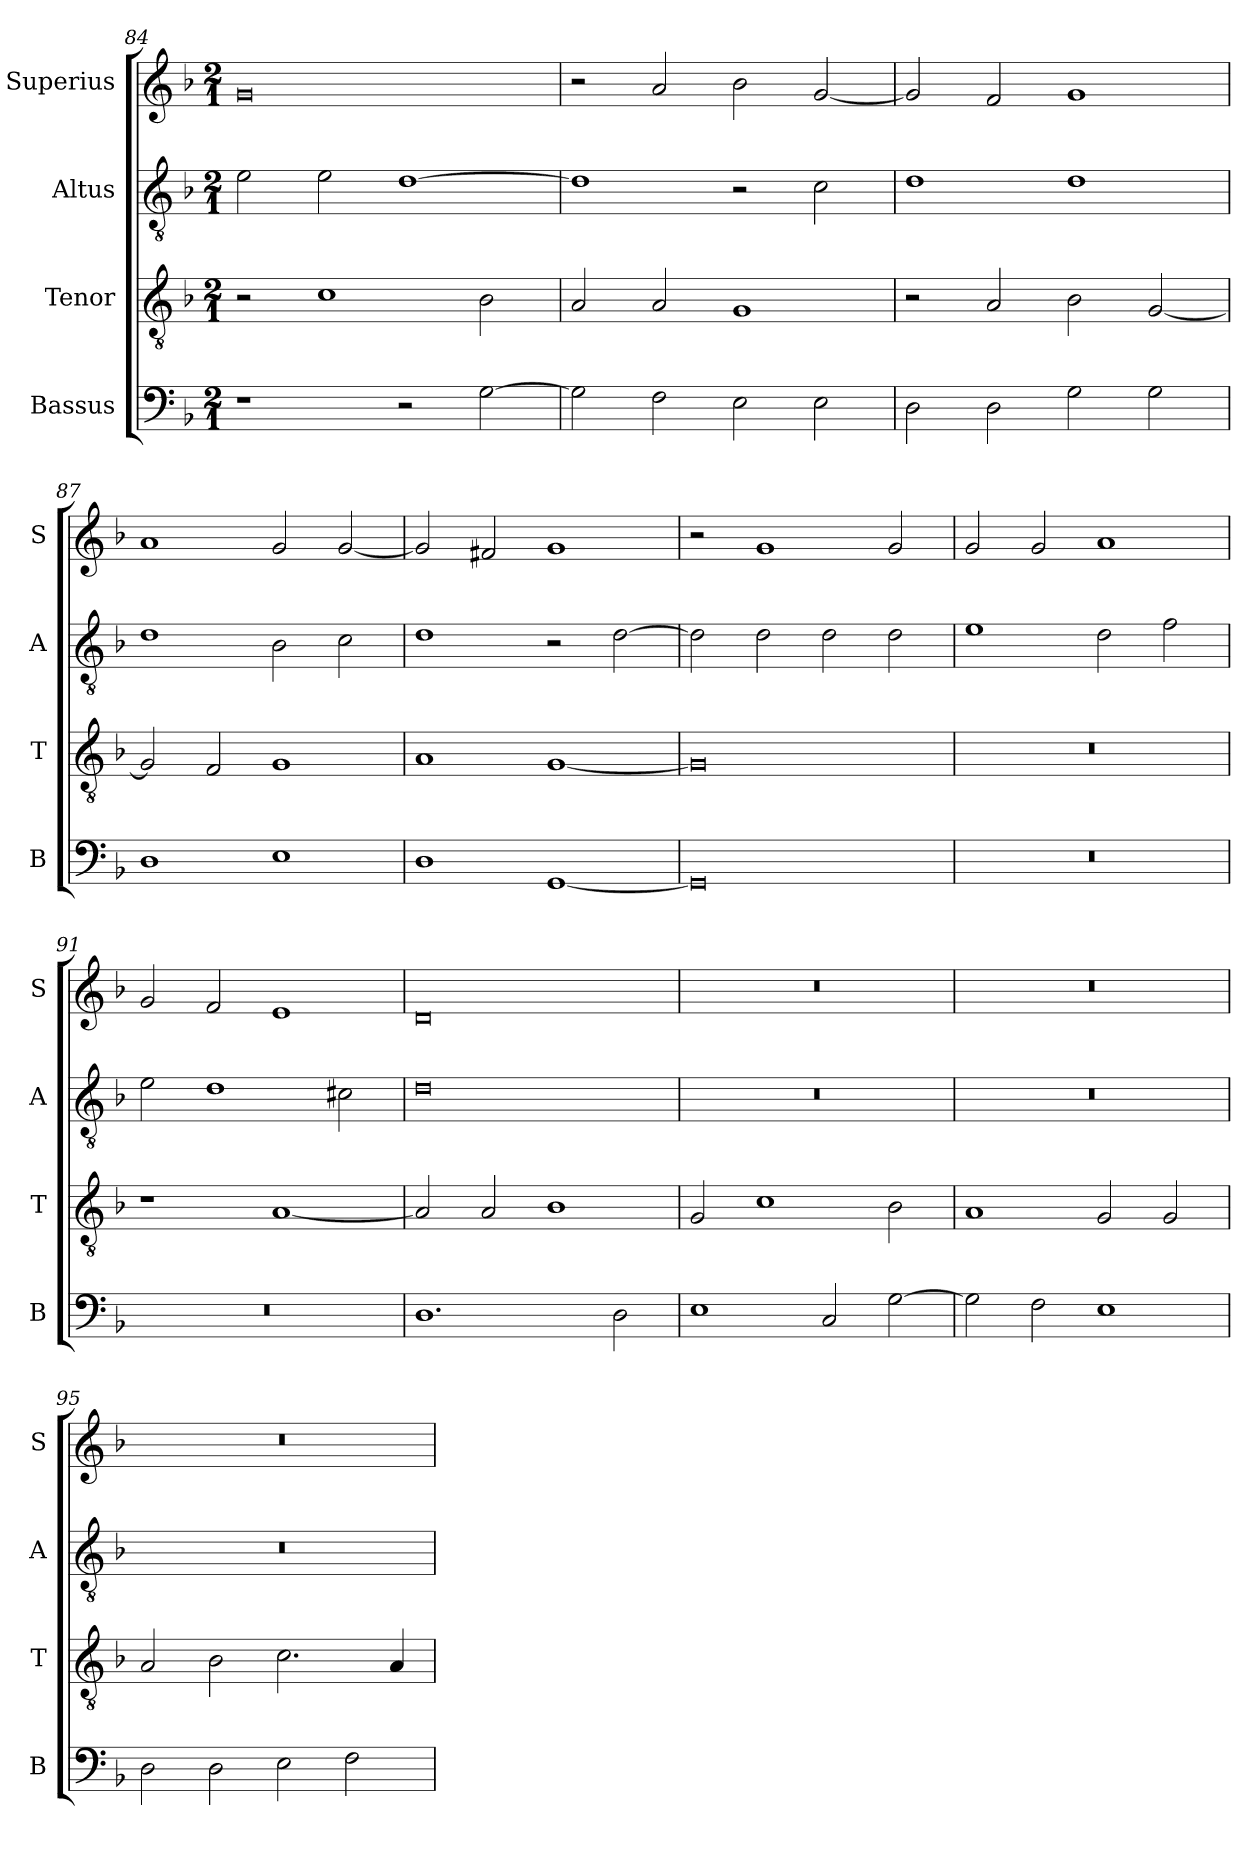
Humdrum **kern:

**kern	**kern	**kern	**kern
*part4	*part3	*part2	*part1
*staff4	*staff3	*staff2	*staff1
*I"Bassus	*I"Tenor	*I"Altus	*I"Superius
*I'B	*I'T	*I'A	*I'S
*clefF4	*clefGv2	*clefGv2	*clefG2
*k[b-]	*k[b-]	*k[b-]	*k[b-]
*F:	*F:	*F:	*F:
*M2/1	*M2/1	*M2/1	*M2/1
=84	=84	=84	=84
1r	2r	2e	0g
.	1c	2e	.
2r	.	[1d	.
[2G	2B-	.	.
=85	=85	=85	=85
2G]	2A	1d]	2r
2F	2A	.	2a
2E	1G	2r	2b-
2E	.	2c	[2g
=86	=86	=86	=86
2D	2r	1d	2g]
2D	2A	.	2f
2G	2B-	1d	1g
2G	[2G	.	.
=87	=87	=87	=87
1D	2G]	1d	1a
.	2F	.	.
1E	1G	2B-	2g
.	.	2c	[2g
=88	=88	=88	=88
1D	1A	1d	2g]
.	.	.	2f#X
[1GG	[1G	2r	1g
.	.	[2d	.
=89	=89	=89	=89
0GG]	0G]	2d]	2r
.	.	2d	1g
.	.	2d	.
.	.	2d	2g
=90	=90	=90	=90
0r	0r	1e	2g
.	.	.	2g
.	.	2d	1a
.	.	2f	.
=91	=91	=91	=91
0r	1r	2e	2g
.	.	1d	2f
.	[1A	.	1e
.	.	2c#X	.
=92	=92	=92	=92
1.D	2A]	0d	0d
.	2A	.	.
.	1B-	.	.
2D	.	.	.
=93	=93	=93	=93
1E	2G	0r	0r
.	1c	.	.
2C	.	.	.
[2G	2B-	.	.
=94	=94	=94	=94
2G]	1A	0r	0r
2F	.	.	.
1E	2G	.	.
.	2G	.	.
=95	=95	=95	=95
2D	2A	0r	0r
2D	2B-	.	.
2E	2.c	.	.
2F	.	.	.
.	4A	.	.
=	=	=	=
*-	*-	*-	*-
